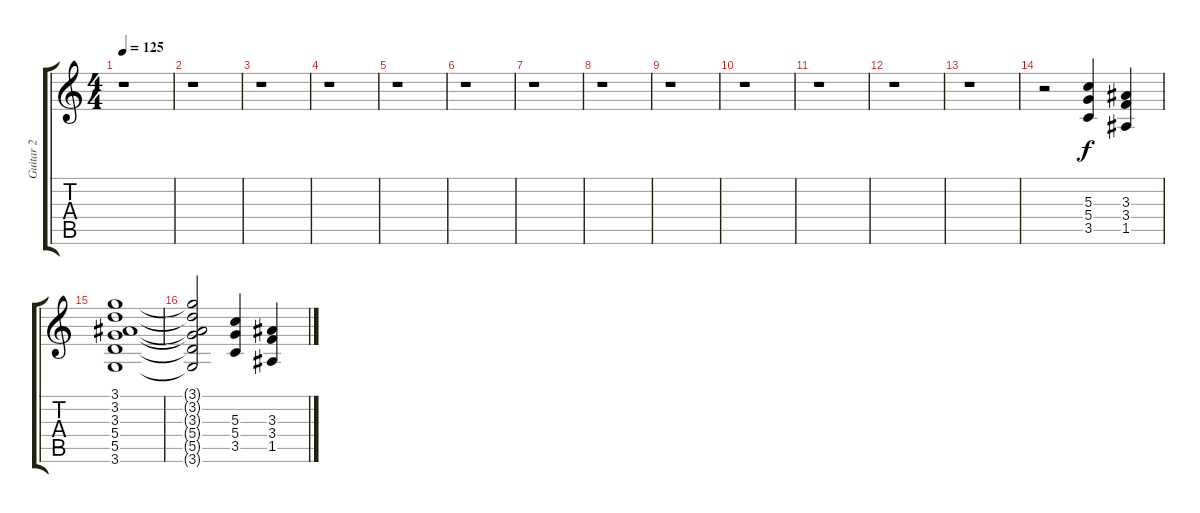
\track ("Guitar 2" "Guitar 2") {instrument overdrivenguitar}
\staff {score tabs}
\tuning (E4 B3 G3 D3 A2 E2) {hide}
\ts (4 4)
\tempo 125
\clef g2
\ks c
r.1{dy f} |
r.1 |
r.1 |
r.1 |
r.1 |
r.1 |
r.1 |
r.1 |
r.1 |
r.1 |
r.1 |
r.1 |
r.1 |
r.2 (5.3 5.4 3.5).4 (3.3 3.4 1.5).4 |
(3.1 3.2 3.3 5.4 5.5 3.6).1 |
(3.1{t} 3.2{t} 3.3{t} 5.4{t} 5.5{t} 3.6{t}).2 (5.3 5.4 3.5).4 (3.3 3.4 1.5).4
